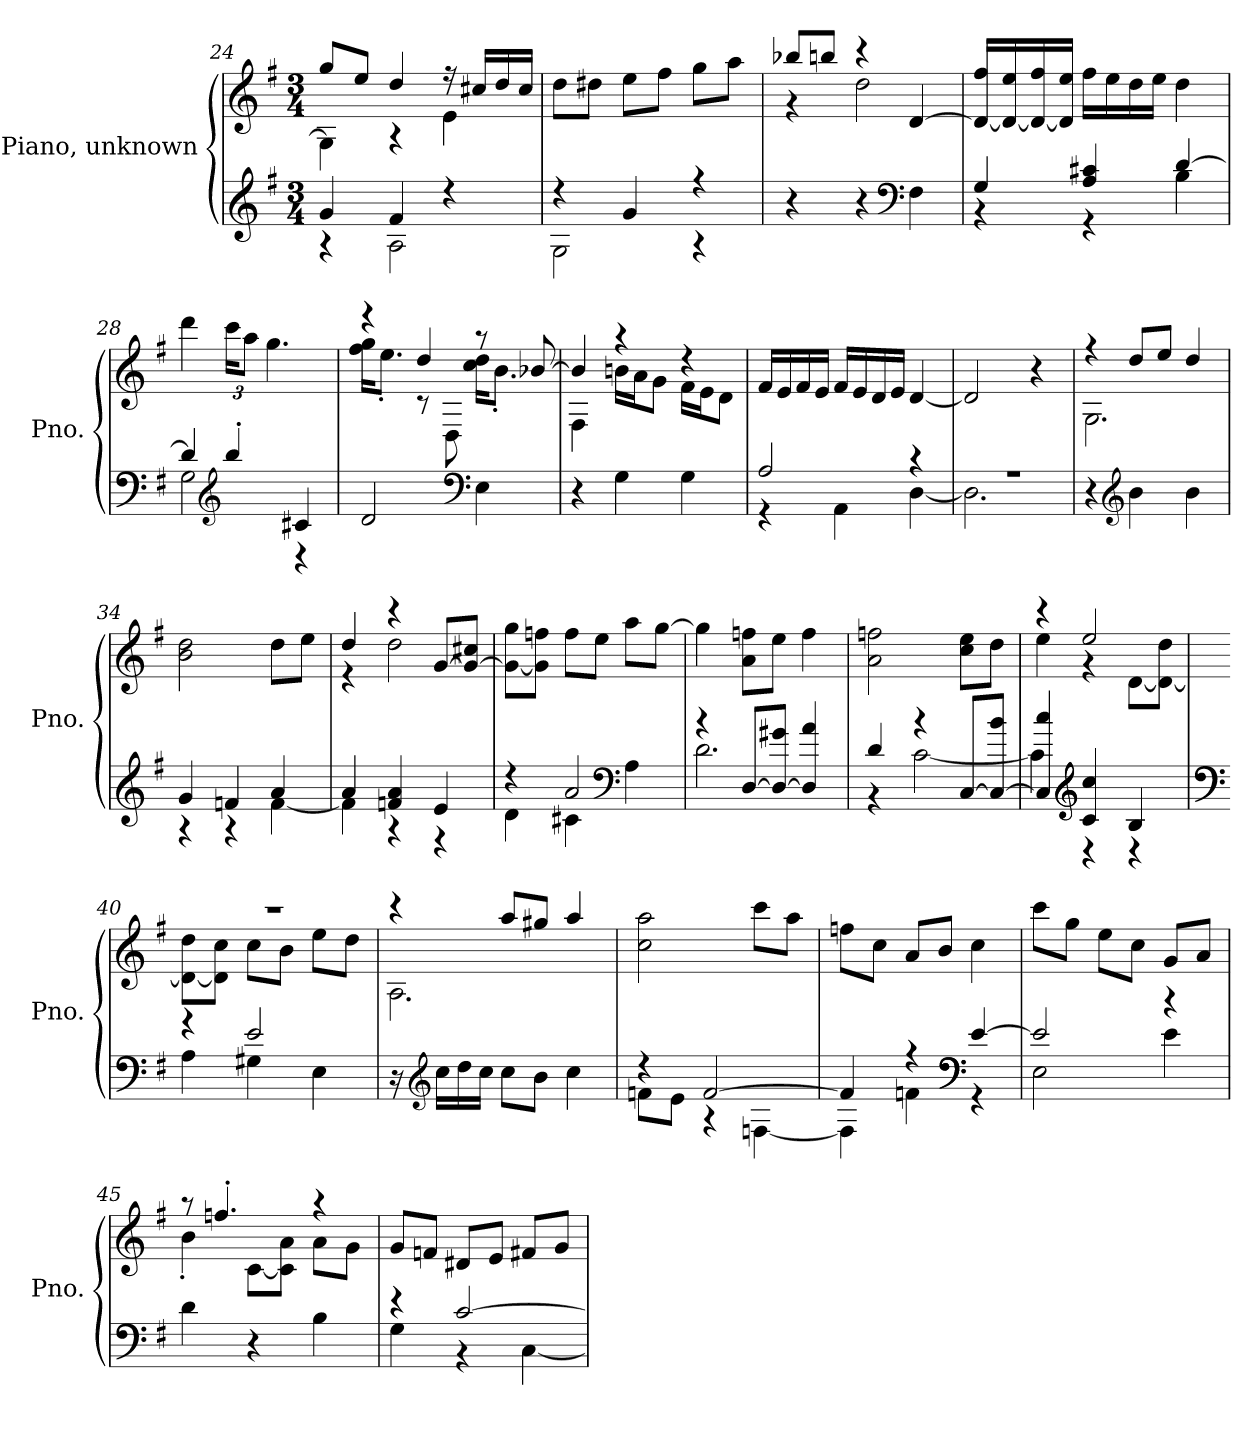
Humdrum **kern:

**kern	**kern
*part1	*part1
*staff2	*staff1
*I"Piano, unknown	*
*I'Pno.	*
*clefG2	*clefG2
*k[f#]	*k[f#]
*M3/4	*M3/4
=24	=24
*^	*^
4g/	4r	8gg/L	4G\]
.	.	8ee/J	.
4f#/	2A\	4dd/	4r
4r	.	16r	4e\
.	.	16cc#X/LL	.
.	.	16dd/	.
.	.	16cc#/JJ	.
*	*	*v	*v
=25	=25	=25
4r	2G\	8dd\L
.	.	8dd#X\J
4g/	.	8ee\L
.	.	8ff#\J
4r	4r	8gg\L
.	.	8aa\J
*v	*v	*
=26	=26
*	*^
4r	8bb-X/L	4r
.	8bbn/J	.
4r	4r	2dd\
*clefF4	*	*
4F#\	[4d/	.
*	*v	*v
=27	=27
*^	*
4G/	4r	16d/_ 16ff#/LL
.	.	16d/_ 16ee/
.	.	16d/_ 16ff#/
.	.	16d/] 16ee/JJ
4A/ 4c#X/	4r	16ff#\LL
.	.	16ee\
.	.	16dd\
.	.	16ee\JJ
[4d/	4B\	4dd\
!!LO:LB:g=z
=28	=28	=28
4d/]	2G\	4ddd\
*clefG2	*	*
*	*	*Xbrackettup
4bb'/	.	24ccc\KL
.	.	12aa\J
.	.	4.gg\
4c#X/	4r	.
*v	*v	*
=29	=29
*	*^
2d/	4r	16ff#\ 16gg\KL
.	.	8.ee'\J
.	4dd/	8r
.	.	8D\
*clefF4	*	*
4E\	8r	16cc\ 16dd\KL
.	.	8.b'\J
.	[8b-X/	.
=30	=30	=30
4r	4b-/]	4F#\
4G\	4r	16bn\LL
.	.	16a\J
.	.	8g\J
4G\	4r	16f#\LL
.	.	16e\J
.	.	8d\J
*	*v	*v
=31	=31
*^	*
2A/	4r	16f#/LL
.	.	16e/
.	.	16f#/
.	.	16e/JJ
.	4AA\	16f#/LL
.	.	16e/
.	.	16d/
.	.	16e/JJ
4r	[4D\	[4d/
=32	=32	=32
2.r	2.D\]	2d/]
.	.	4r
*v	*v	*
!!LO:PB:g=z
=33	=33
*	*^
4r	4r	2.G\
*clefG2	*	*
4b\	8dd/L	.
.	8ee/J	.
4b\	4dd/	.
*	*v	*v
=34	=34
*^	*
4g/	4r	2b\ 2dd\
4fn/	4r	.
4a/	[4f\	8dd\L
.	.	8ee\J
=35	=35	=35
*	*	*^
4a/	4f\]	4dd/	4r
4fn/ 4a/	4r	4r	2dd\
4e/	4r	[8g/L	.
.	.	8g/_ 8cc#X/J	.
*	*	*v	*v
=36	=36	=36
4r	4d\	8g\_ 8gg\L
.	.	8g\] 8ffn\J
2a/	4c#X\	8ff\L
.	.	8ee\J
*clefF4	*	*
.	4A\	8aa\L
.	.	[8gg\J
=37	=37	=37
4r	2.d\	4gg\]
[8D/L	.	8a\ 8ffn\L
8D/_ 8g#X/J	.	8ee\J
4D/] 4a/	.	4ff\
=38	=38	=38
4d/	4r	2a\ 2ffn\
4r	[2c\	.
[8C/L	.	8cc\ 8ee\L
8C/_ 8b/J	.	8dd\J
!!LO:LB:g=z
=39	=39	=39
*	*	*^
4C/] 4cc/	4c\]	4r	4ee\
*clefG2	*	*	*
4c/ 4cc/	4r	2ee/	4r
4B/	4r	.	[8d\L
.	.	.	8d\_ 8dd\J
=40	=40	=40	=40
*clefF4	*	*	*
4r	4A\	2.r	8d\_ 8dd\L
.	.	.	8d\] 8cc\J
2e/	4G#X\	.	8cc\L
.	.	.	8b\J
.	4E\	.	8ee\L
.	.	.	8dd\J
*v	*v	*	*
=41	=41	=41
16r	4r	2.A\
*clefG2	*	*
16cc\LL	.	.
16dd\	.	.
16cc\JJ	.	.
8cc\L	8aa/L	.
8b\J	8gg#X/J	.
4cc\	4aa/	.
*	*v	*v
=42	=42
*^	*
4r	8fn\L	2cc\ 2aa\
.	8e\J	.
[2f/	4r	.
.	[4Fn\	8ccc\L
.	.	8aa\J
=43	=43	=43
4f/]	4F\]	8ffn\L
.	.	8cc\J
4r	4fn\	8a/L
.	.	8b/J
*clefF4	*	*
[4e/	4r	4cc\
!!LO:LB:g=z
=44	=44	=44
2e/]	2E\	8ccc\L
.	.	8gg\J
.	.	8ee\L
.	.	8cc\J
4r	4e\	8g/L
.	.	8a/J
*v	*v	*
=45	=45
*	*^
4d\	8r	4b'\
.	4.ffn'/	.
4r	.	[8c\L
.	.	8c\] 8a\J
4B\	4r	8a\L
.	.	8g\J
*	*v	*v
=46	=46
*^	*
4r	4G\	8g/L
.	.	8fn/J
[2c/	4r	8d#X/L
.	.	8e/J
.	[4C\	8f#X/L
.	.	8g/J
*v	*v	*
=	=
*-	*-
